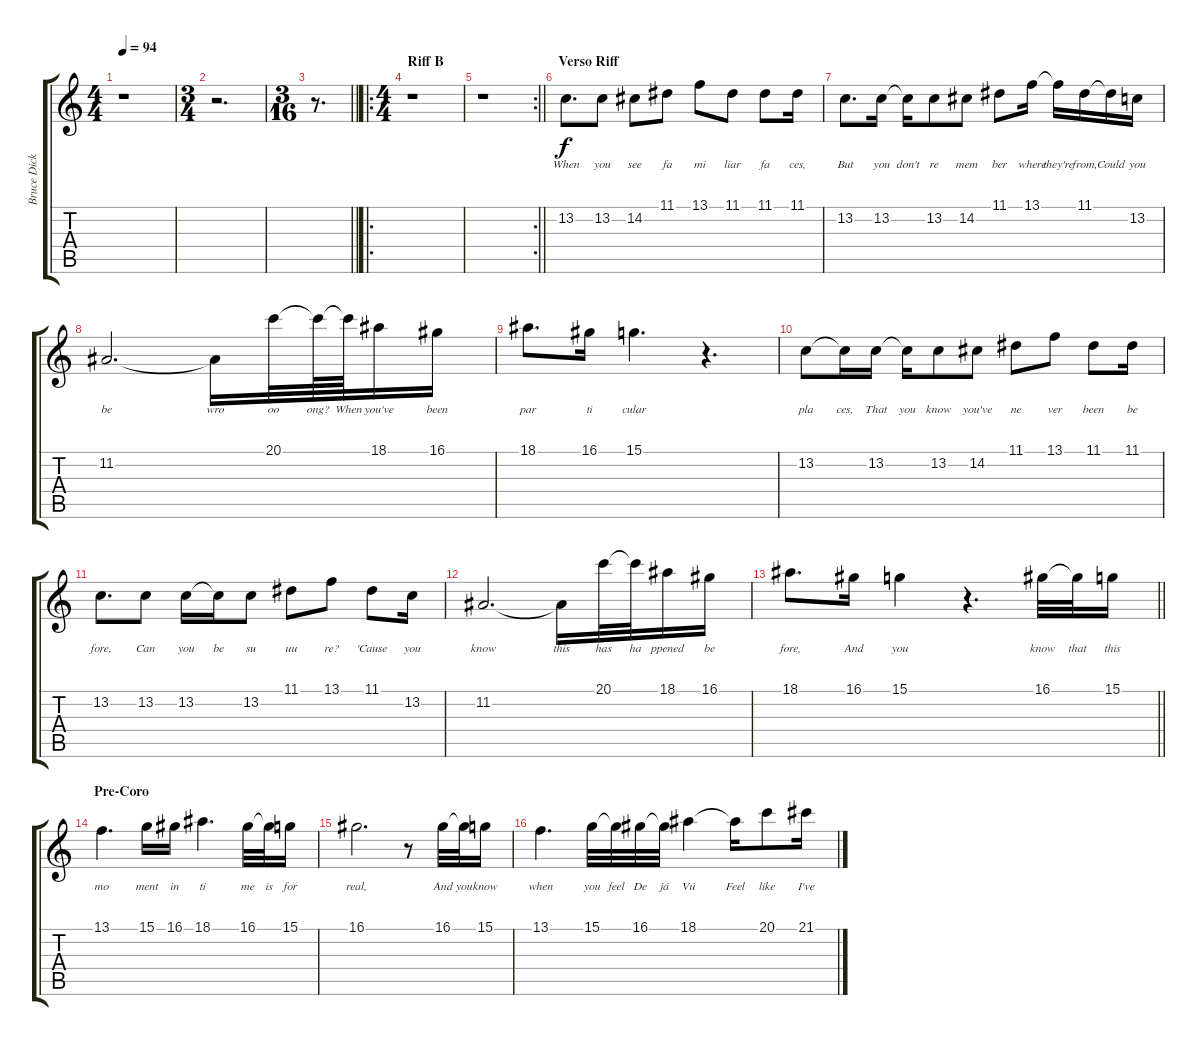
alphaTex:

\track ("Bruce Dickinson" "Bruce Dick") {instrument lead2sawtooth}
\staff {score tabs}
\tuning (E4 B3 G3 D3 A2 E2) {hide}
\ts (4 4)
\tempo 94
\clef g2
\ks c
r.1{dy f} |
\ts (3 4)
r.2{d} |
\ts (3 16)
\barLineRight lightlight
r.8{d} |
\ro
\ts (4 4)
\section ("" "Riff B")
r.1 |
\rc 2
\barLineRight lightlight
r.1 |
\section ("" "Verso Riff")
13.2.8{d lyrics (0 "When") lyrics (1 "") lyrics (2 "") lyrics (3 "") lyrics (4 "")} 13.2.8{lyrics (0 "you") lyrics (1 "") lyrics (2 "") lyrics (3 "") lyrics (4 "")} 14.2.8{lyrics (0 "see") lyrics (1 "") lyrics (2 "") lyrics (3 "") lyrics (4 "")} 11.1.8{lyrics (0 "fa") lyrics (1 "") lyrics (2 "") lyrics (3 "") lyrics (4 "")} 13.1.8{lyrics (0 "mi") lyrics (1 "") lyrics (2 "") lyrics (3 "") lyrics (4 "")} 11.1.8{lyrics (0 "liar") lyrics (1 "") lyrics (2 "") lyrics (3 "") lyrics (4 "")} 11.1.8{lyrics (0 "fa") lyrics (1 "") lyrics (2 "") lyrics (3 "") lyrics (4 "")} 11.1.16{lyrics (0 "ces,") lyrics (1 "") lyrics (2 "") lyrics (3 "") lyrics (4 "")} |
13.2.8{d lyrics (0 "But") lyrics (1 "") lyrics (2 "") lyrics (3 "") lyrics (4 "")} 13.2.16{lyrics (0 "you") lyrics (1 "") lyrics (2 "") lyrics (3 "") lyrics (4 "")} 13.2{t}.16{lyrics (0 "don't") lyrics (1 "") lyrics (2 "") lyrics (3 "") lyrics (4 "")} 13.2.8{lyrics (0 "re") lyrics (1 "") lyrics (2 "") lyrics (3 "") lyrics (4 "")} 14.2.8{lyrics (0 "mem") lyrics (1 "") lyrics (2 "") lyrics (3 "") lyrics (4 "")} 11.1.8{lyrics (0 "ber") lyrics (1 "") lyrics (2 "") lyrics (3 "") lyrics (4 "")} 13.1.16{lyrics (0 "where") lyrics (1 "") lyrics (2 "") lyrics (3 "") lyrics (4 "")} 13.1{t}.16{lyrics (0 "they're") lyrics (1 "") lyrics (2 "") lyrics (3 "") lyrics (4 "")} 11.1.16{lyrics (0 "from,") lyrics (1 "") lyrics (2 "") lyrics (3 "") lyrics (4 "")} 11.1{t}.16{lyrics (0 "Could") lyrics (1 "") lyrics (2 "") lyrics (3 "") lyrics (4 "")} 13.2.16{lyrics (0 "you") lyrics (1 "") lyrics (2 "") lyrics (3 "") lyrics (4 "")} |
11.2.2{d lyrics (0 "be") lyrics (1 "") lyrics (2 "") lyrics (3 "") lyrics (4 "")} 11.2{t}.16{lyrics (0 "wro") lyrics (1 "") lyrics (2 "") lyrics (3 "") lyrics (4 "")} 20.1.32{lyrics (0 "oo") lyrics (1 "") lyrics (2 "") lyrics (3 "") lyrics (4 "")} 20.1{t}.64{lyrics (0 "ong?") lyrics (1 "") lyrics (2 "") lyrics (3 "") lyrics (4 "")} 20.1{t}.64{lyrics (0 "When") lyrics (1 "") lyrics (2 "") lyrics (3 "") lyrics (4 "")} 18.1.16{lyrics (0 "you've") lyrics (1 "") lyrics (2 "") lyrics (3 "") lyrics (4 "")} 16.1.16{lyrics (0 "been") lyrics (1 "") lyrics (2 "") lyrics (3 "") lyrics (4 "")} |
18.1.8{d lyrics (0 "par") lyrics (1 "") lyrics (2 "") lyrics (3 "") lyrics (4 "")} 16.1.16{lyrics (0 "ti") lyrics (1 "") lyrics (2 "") lyrics (3 "") lyrics (4 "")} 15.1.4{d lyrics (0 "cular") lyrics (1 "") lyrics (2 "") lyrics (3 "") lyrics (4 "")} r.4{d} |
13.2.8{lyrics (0 "pla") lyrics (1 "") lyrics (2 "") lyrics (3 "") lyrics (4 "")} 13.2{t}.16{lyrics (0 "ces,") lyrics (1 "") lyrics (2 "") lyrics (3 "") lyrics (4 "")} 13.2.16{lyrics (0 "That") lyrics (1 "") lyrics (2 "") lyrics (3 "") lyrics (4 "")} 13.2{t}.16{lyrics (0 "you") lyrics (1 "") lyrics (2 "") lyrics (3 "") lyrics (4 "")} 13.2.8{lyrics (0 "know") lyrics (1 "") lyrics (2 "") lyrics (3 "") lyrics (4 "")} 14.2.8{lyrics (0 "you've") lyrics (1 "") lyrics (2 "") lyrics (3 "") lyrics (4 "")} 11.1.8{lyrics (0 "ne") lyrics (1 "") lyrics (2 "") lyrics (3 "") lyrics (4 "")} 13.1.8{lyrics (0 "ver") lyrics (1 "") lyrics (2 "") lyrics (3 "") lyrics (4 "")} 11.1.8{lyrics (0 "been") lyrics (1 "") lyrics (2 "") lyrics (3 "") lyrics (4 "")} 11.1.16{lyrics (0 "be") lyrics (1 "") lyrics (2 "") lyrics (3 "") lyrics (4 "")} |
13.2.8{d lyrics (0 "fore,") lyrics (1 "") lyrics (2 "") lyrics (3 "") lyrics (4 "")} 13.2.8{lyrics (0 "Can") lyrics (1 "") lyrics (2 "") lyrics (3 "") lyrics (4 "")} 13.2.16{lyrics (0 "you") lyrics (1 "") lyrics (2 "") lyrics (3 "") lyrics (4 "")} 13.2{t}.16{lyrics (0 "be") lyrics (1 "") lyrics (2 "") lyrics (3 "") lyrics (4 "")} 13.2.8{lyrics (0 "su") lyrics (1 "") lyrics (2 "") lyrics (3 "") lyrics (4 "")} 11.1.8{lyrics (0 "uu") lyrics (1 "") lyrics (2 "") lyrics (3 "") lyrics (4 "")} 13.1.8{lyrics (0 "re?") lyrics (1 "") lyrics (2 "") lyrics (3 "") lyrics (4 "")} 11.1.8{lyrics (0 "'Cause") lyrics (1 "") lyrics (2 "") lyrics (3 "") lyrics (4 "")} 13.2.16{lyrics (0 "you") lyrics (1 "") lyrics (2 "") lyrics (3 "") lyrics (4 "")} |
11.2.2{d lyrics (0 "know") lyrics (1 "") lyrics (2 "") lyrics (3 "") lyrics (4 "")} 11.2{t}.16{lyrics (0 "this") lyrics (1 "") lyrics (2 "") lyrics (3 "") lyrics (4 "")} 20.1.32{lyrics (0 "has") lyrics (1 "") lyrics (2 "") lyrics (3 "") lyrics (4 "")} 20.1{t}.32{lyrics (0 "ha") lyrics (1 "") lyrics (2 "") lyrics (3 "") lyrics (4 "")} 18.1.16{lyrics (0 "ppened") lyrics (1 "") lyrics (2 "") lyrics (3 "") lyrics (4 "")} 16.1.16{lyrics (0 "be") lyrics (1 "") lyrics (2 "") lyrics (3 "") lyrics (4 "")} |
\barLineRight lightlight
18.1.8{d lyrics (0 "fore,") lyrics (1 "") lyrics (2 "") lyrics (3 "") lyrics (4 "")} 16.1.16{lyrics (0 "And") lyrics (1 "") lyrics (2 "") lyrics (3 "") lyrics (4 "")} 15.1.4{lyrics (0 "you") lyrics (1 "") lyrics (2 "") lyrics (3 "") lyrics (4 "")} r.4{d} 16.1.32{lyrics (0 "know") lyrics (1 "") lyrics (2 "") lyrics (3 "") lyrics (4 "")} 16.1{t}.32{lyrics (0 "that") lyrics (1 "") lyrics (2 "") lyrics (3 "") lyrics (4 "")} 15.1.16{lyrics (0 "this") lyrics (1 "") lyrics (2 "") lyrics (3 "") lyrics (4 "")} |
\section ("" "Pre-Coro")
13.1.4{d lyrics (0 "mo") lyrics (1 "") lyrics (2 "") lyrics (3 "") lyrics (4 "")} 15.1.16{lyrics (0 "ment") lyrics (1 "") lyrics (2 "") lyrics (3 "") lyrics (4 "")} 16.1.16{lyrics (0 "in") lyrics (1 "") lyrics (2 "") lyrics (3 "") lyrics (4 "")} 18.1.4{d lyrics (0 "ti") lyrics (1 "") lyrics (2 "") lyrics (3 "") lyrics (4 "")} 16.1.32{lyrics (0 "me") lyrics (1 "") lyrics (2 "") lyrics (3 "") lyrics (4 "")} 16.1{t}.32{lyrics (0 "is") lyrics (1 "") lyrics (2 "") lyrics (3 "") lyrics (4 "")} 15.1.16{lyrics (0 "for") lyrics (1 "") lyrics (2 "") lyrics (3 "") lyrics (4 "")} |
16.1.2{d lyrics (0 "real,") lyrics (1 "") lyrics (2 "") lyrics (3 "") lyrics (4 "")} r.8 16.1.32{lyrics (0 "And") lyrics (1 "") lyrics (2 "") lyrics (3 "") lyrics (4 "")} 16.1{t}.32{lyrics (0 "you") lyrics (1 "") lyrics (2 "") lyrics (3 "") lyrics (4 "")} 15.1.16{lyrics (0 "know") lyrics (1 "") lyrics (2 "") lyrics (3 "") lyrics (4 "")} |
13.1.4{d lyrics (0 "when") lyrics (1 "") lyrics (2 "") lyrics (3 "") lyrics (4 "")} 15.1.32{lyrics (0 "you") lyrics (1 "") lyrics (2 "") lyrics (3 "") lyrics (4 "")} 15.1{t}.32{lyrics (0 "feel") lyrics (1 "") lyrics (2 "") lyrics (3 "") lyrics (4 "")} 16.1.32{lyrics (0 "De") lyrics (1 "") lyrics (2 "") lyrics (3 "") lyrics (4 "")} 16.1{t}.32{lyrics (0 "já") lyrics (1 "") lyrics (2 "") lyrics (3 "") lyrics (4 "")} 18.1.4{lyrics (0 "Vú") lyrics (1 "") lyrics (2 "") lyrics (3 "") lyrics (4 "")} 18.1{t}.16{lyrics (0 "Feel") lyrics (1 "") lyrics (2 "") lyrics (3 "") lyrics (4 "")} 20.1.8{lyrics (0 "like") lyrics (1 "") lyrics (2 "") lyrics (3 "") lyrics (4 "")} 21.1.16{lyrics (0 "I've") lyrics (1 "") lyrics (2 "") lyrics (3 "") lyrics (4 "")}
